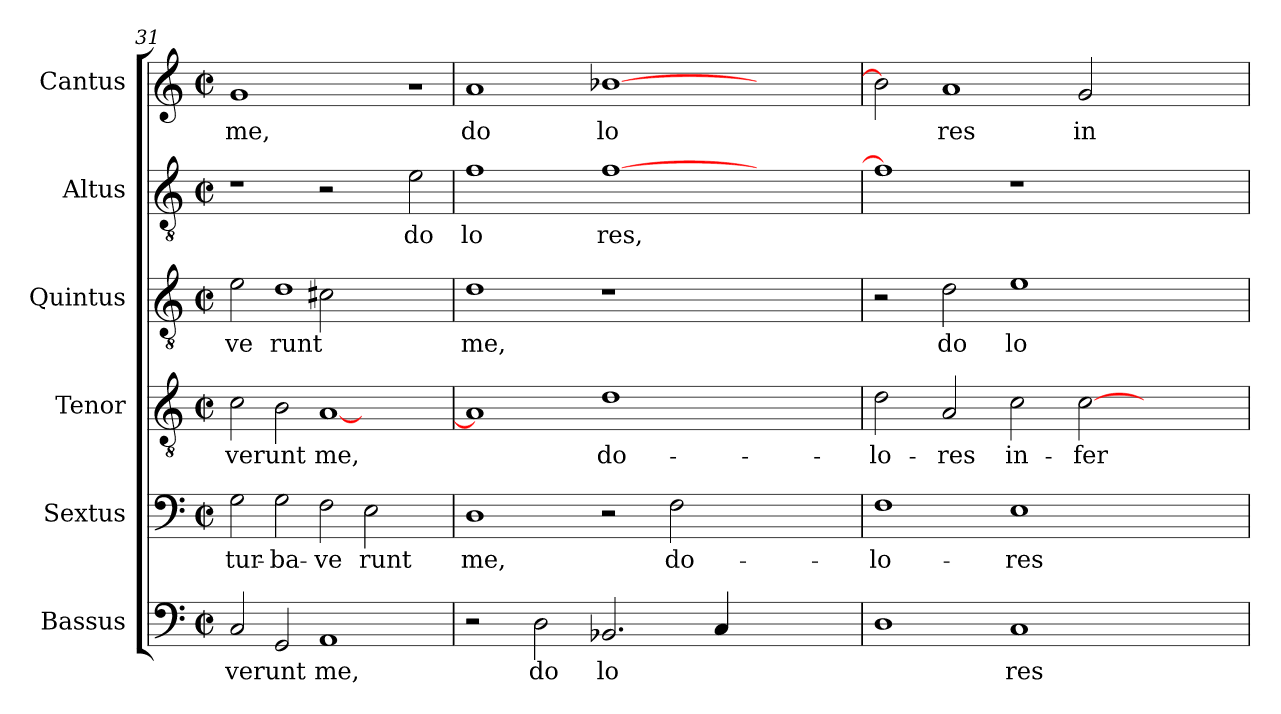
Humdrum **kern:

**kern	**text	**kern	**text	**kern	**text	**kern	**text	**kern	**text	**kern	**text
*part6	*part6	*part5	*part5	*part4	*part4	*part3	*part3	*part2	*part2	*part1	*part1
*staff6	*staff6	*staff5	*staff5	*staff4	*staff4	*staff3	*staff3	*staff2	*staff2	*staff1	*staff1
*I"Bassus	*	*I"Sextus	*	*I"Tenor	*	*I"Quintus	*	*I"Altus	*	*I"Cantus	*
*clefF4	*	*clefF4	*	*clefGv2	*	*clefGv2	*	*clefGv2	*	*clefG2	*
*M2/2	*	*M2/2	*	*M2/2	*	*M2/2	*	*M2/2	*	*M2/2	*
*met(c|)	*	*met(c|)	*	*met(c|)	*	*met(c|)	*	*met(c|)	*	*met(c|)	*
=31	=31	=31	=31	=31	=31	=31	=31	=31	=31	=31	=31
!LO:N:vis=2	!LO:LY:b	!LO:N:vis=2	!LO:LY:b:cj	!LO:N:vis=2	!LO:LY:b	!LO:N:vis=2	!LO:LY:b:cj	!LO:N:vis=1	!	!	!LO:LY:b:cj
4C/	verunt	4G\	-tur-	4c\	-verunt	4e\	ve	2r	.	1g	me,
!LO:N:vis=2	!	!LO:N:vis=2	!LO:LY:b:cj	!LO:N:vis=2	!	!LO:N:vis=1	!LO:LY:b	!	!	!	!
4GG/	.	4G\	-ba-	4B\	.	4d	runt	.	.	.	.
!LO:N:vis=1	!LO:LY:b:cj	!LO:N:vis=2	!LO:LY:b:cj	!LO:N:vis=1	!LO:LY:b:cj	!LO:N:vis=2	!	!	!	!	!
4AA	me,	4F\	-ve	[<4A	me,	4c#X\	.	2r	.	.	.
!	!	!LO:N:vis=2	!LO:LY:b:cj	!	!	!	!	!	!	!	!
2ryy	.	4E\	runt	2ryy	.	2ryy	.	.	.	.	.
!	!	!	!	!	!	!	!	!LO:N:vis=2	!LO:LY:b:cj	!LO:N:vis=1	!
.	.	4ryy	.	.	.	.	.	4e\	do	4ra	.
=32	=32	=32	=32	=32	=32	=32	=32	=32	=32	=32	=32
!	!	!	!LO:LY:b:cj	!	!	!	!LO:LY:b:cj	!	!LO:LY:b:cj	!	!LO:LY:b:cj
2r	.	1D	me,	1A]	.	1d	me,	1f	lo	1a	do
!	!LO:LY:b:cj	!	!	!	!	!	!	!	!	!	!
2D\	do	.	.	.	.	.	.	.	.	.	.
!	!LO:LY:b:cj	!	!	!	!LO:LY:b:cj	!LO:N:vis=1	!	!	!LO:LY:b:cj	!	!LO:LY:b:cj
2.BB-X/	lo	2r	.	1d	do-	0r	.	[>1f	res,	[>1b-X	lo
!	!	!	!LO:LY:b:cj	!	!	!	!	!	!	!	!
.	.	2F\	do-	.	.	.	.	.	.	.	.
4C/	.	.	.	.	.	.	.	.	.	.	.
1ryy	.	1ryy	.	1ryy	.	.	.	1ryy	.	1ryy	.
=33	=33	=33	=33	=33	=33	=33	=33	=33	=33	=33	=33
!	!	!	!LO:LY:b:cj	!	!LO:LY:b:cj	!	!	!	!	!	!
1D	.	1F	-lo-	2d\	-lo-	2r	.	1f]	.	2b-\]	.
!	!	!	!	!	!LO:LY:b:cj	!	!LO:LY:b:cj	!	!	!	!LO:LY:b:cj
.	.	.	.	2A/	-res	2d\	do	.	.	1a	res
!	!LO:LY:b:cj	!	!LO:LY:b:cj	!	!LO:LY:b:cj	!	!LO:LY:b:cj	!LO:N:vis=1	!	!	!
1C	res	1E	-res	2c\	in-	1e	lo	0r	.	.	.
!	!	!	!	!	!LO:LY:b	!	!	!	!	!	!LO:LY:b:cj
.	.	.	.	[>2c\	-fer-	.	.	.	.	2g/	in
1ryy	.	1ryy	.	1ryy	.	1ryy	.	.	.	1ryy	.
=	=	=	=	=	=	=	=	=	=	=	=
*-	*-	*-	*-	*-	*-	*-	*-	*-	*-	*-	*-
